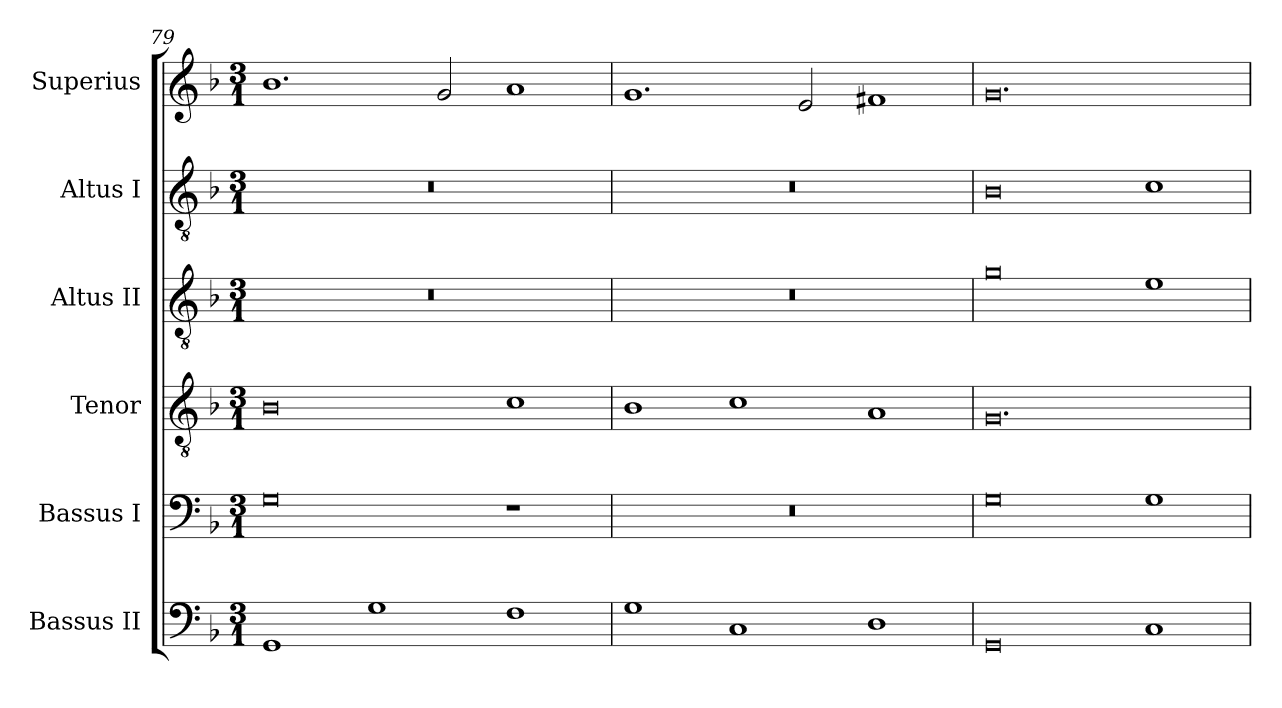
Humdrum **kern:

**kern	**kern	**kern	**kern	**kern	**kern
*part6	*part5	*part4	*part3	*part2	*part1
*staff6	*staff5	*staff4	*staff3	*staff2	*staff1
*I"Bassus II	*I"Bassus I	*I"Tenor	*I"Altus II	*I"Altus I	*I"Superius
*I'B. II	*I'B.  I	*I'T.	*I'A. II	*I'A. I	*I'S.
*clefF4	*clefF4	*clefGv2	*clefGv2	*clefGv2	*clefG2
*k[b-]	*k[b-]	*k[b-]	*k[b-]	*k[b-]	*k[b-]
*F:	*F:	*F:	*F:	*F:	*F:
*M3/1	*M3/1	*M3/1	*M3/1	*M3/1	*M3/1
=79	=79	=79	=79	=79	=79
1GG	0G	0B-	0.r	0.r	1.b-
1G	.	.	.	.	.
.	.	.	.	.	2g/
1F	1r	1c	.	.	1a
=80	=80	=80	=80	=80	=80
1G	0.r	1B-	0.r	0.r	1.g
1C	.	1c	.	.	.
.	.	.	.	.	2e/
1D	.	1A	.	.	1f#i
=81	=81	=81	=81	=81	=81
0GG	0G	0.G	0g	0B-	0.g
1C	1G	.	1e	1c	.
=	=	=	=	=	=
*-	*-	*-	*-	*-	*-
